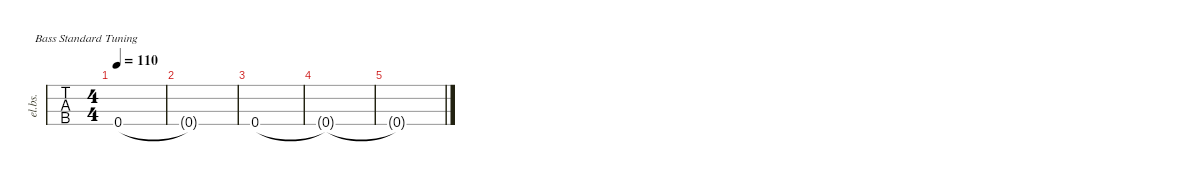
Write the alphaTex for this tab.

\defaultSystemsLayout 4
\hideDynamics
\bracketExtendMode nobrackets
\track ("Electric Bass" "el.bs.") {instrument electricbasspick}
\staff {tabs}
\tuning (G2 D2 A1 E1)
\ts (4 4)
\tempo 110
\clef f4
\ks c
0.4{t}.1{dy mf} |
0.4{t}.1 |
0.4.1 |
0.4{t}.1 |
0.4{t}.1
